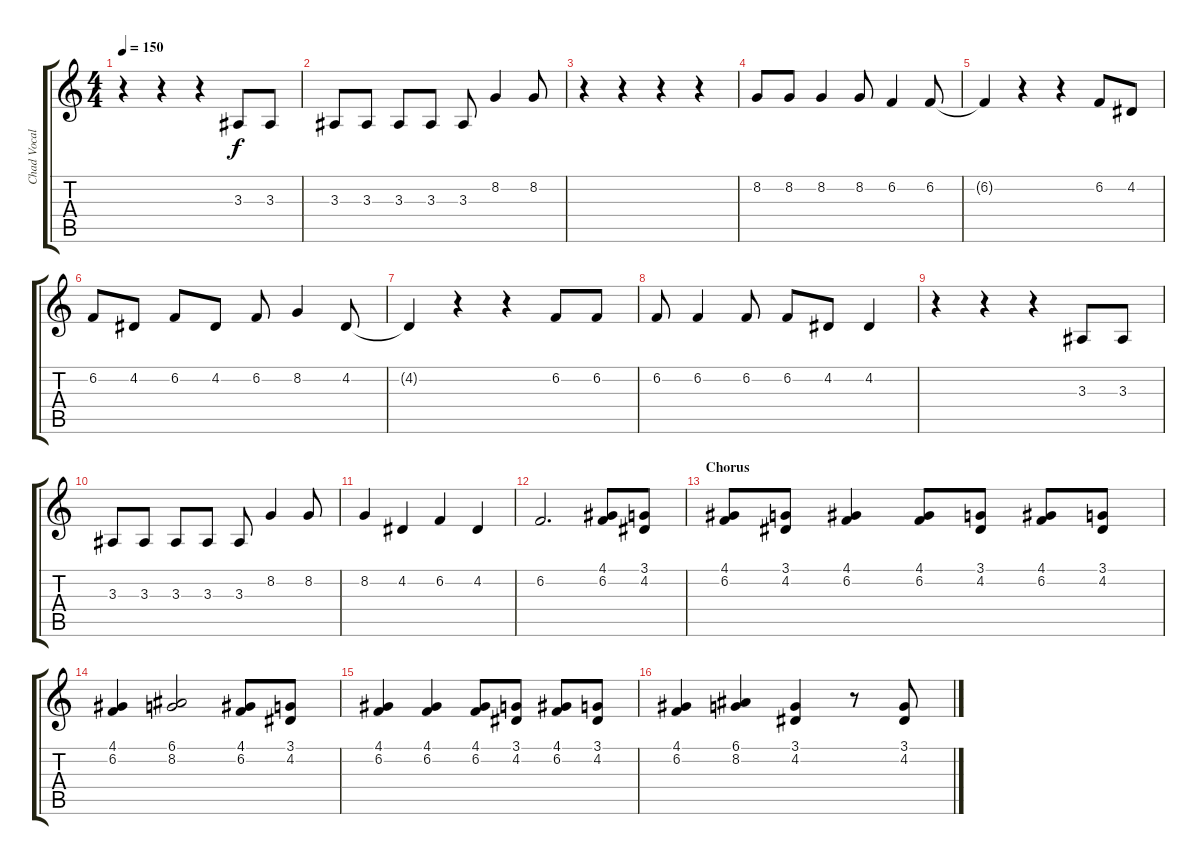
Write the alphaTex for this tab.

\track ("Chad Vocal" "Chad Vocal") {instrument brightacousticpiano}
\staff {score tabs}
\tuning (E4 B3 G3 D3 A2 E2) {hide}
\ts (4 4)
\tempo 150
\clef g2
\ks c
r.4{dy f} r.4 r.4 3.3.8 3.3.8 |
3.3.8 3.3.8 3.3.8 3.3.8 3.3.8 8.2.4 8.2.8 |
r.4 r.4 r.4 r.4 |
8.2.8 8.2.8 8.2.4 8.2.8 6.2.4 6.2.8 |
6.2{t}.4 r.4 r.4 6.2.8 4.2.8 |
6.2.8 4.2.8 6.2.8 4.2.8 6.2.8 8.2.4 4.2.8 |
4.2{t}.4 r.4 r.4 6.2.8 6.2.8 |
6.2.8 6.2.4 6.2.8 6.2.8 4.2.8 4.2.4 |
r.4 r.4 r.4 3.3.8 3.3.8 |
3.3.8 3.3.8 3.3.8 3.3.8 3.3.8 8.2.4 8.2.8 |
8.2.4 4.2.4 6.2.4 4.2.4 |
6.2.2{d} (4.1 6.2).8 (3.1 4.2).8 |
\section ("" "Chorus")
(4.1 6.2).8 (3.1 4.2).8 (4.1 6.2).4 (4.1 6.2).8 (3.1 4.2).8 (4.1 6.2).8 (3.1 4.2).8 |
(4.1 6.2).4 (6.1 8.2).2 (4.1 6.2).8 (3.1 4.2).8 |
(4.1 6.2).4 (4.1 6.2).4 (4.1 6.2).8 (3.1 4.2).8 (4.1 6.2).8 (3.1 4.2).8 |
(4.1 6.2).4 (6.1 8.2).4 (3.1 4.2).4 r.8 (3.1 4.2).8
